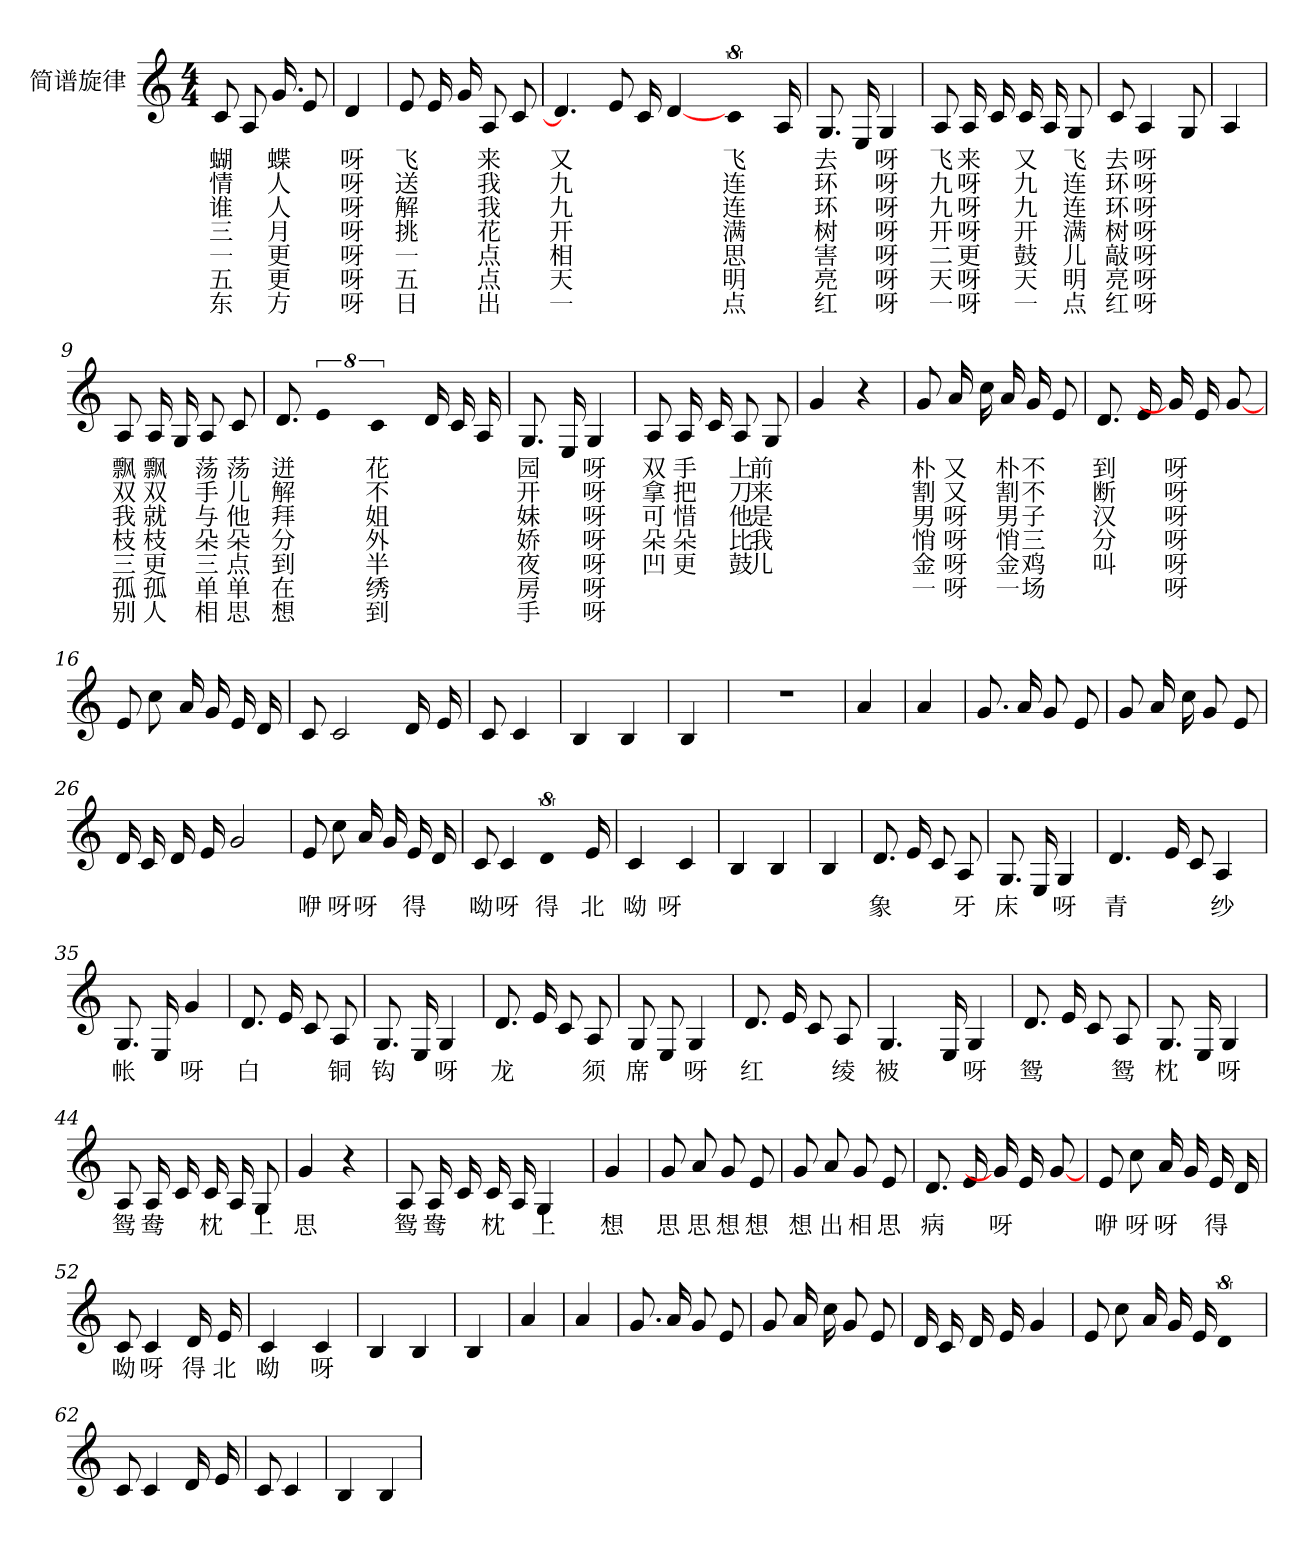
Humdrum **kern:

**kern	**text	**text	**text	**text	**text	**text	**text
*part1	*part1	*part1	*part1	*part1	*part1	*part1	*part1
*staff1	*staff1	*staff1	*staff1	*staff1	*staff1	*staff1	*staff1
*I"简谱旋律	*	*	*	*	*	*	*
*k[]	*	*	*	*	*	*	*
*M4/4	*	*	*	*	*	*	*
=1	=1	=1	=1	=1	=1	=1	=1
8c	蝴	情	谁	三	一	五	东
8A	.	.	.	.	.	.	.
!LO:N:vis=16.	!	!	!	!	!	!	!
16g	蝶	人	人	月	更	更	方
8e	.	.	.	.	.	.	.
=2	=2	=2	=2	=2	=2	=2	=2
4d	呀	呀	呀	呀	呀	呀	呀
=3	=3	=3	=3	=3	=3	=3	=3
8e	飞	送	解	挑	一	五	日
16e	.	.	.	.	.	.	.
16g	.	.	.	.	.	.	.
8A	来	我	我	花	点	点	出
8c	.	.	.	.	.	.	.
=4	=4	=4	=4	=4	=4	=4	=4
4.d]	又	九	九	开	相	天	一
8e	.	.	.	.	.	.	.
16c	.	.	.	.	.	.	.
!LO:N:vis=4	!	!	!	!	!	!	!
[4..d	.	.	.	.	.	.	.
!LO:N:vis=4	!	!	!	!	!	!	!
16%5c	飞	连	连	满	思	明	点
16A	.	.	.	.	.	.	.
=5	=5	=5	=5	=5	=5	=5	=5
8.G	去	环	环	树	害	亮	红
16E	.	.	.	.	.	.	.
4G	呀	呀	呀	呀	呀	呀	呀
=6	=6	=6	=6	=6	=6	=6	=6
8A	飞	九	九	开	二	天	一
16A	来	呀	呀	呀	更	呀	呀
16c	.	.	.	.	.	.	.
16c	又	九	九	开	鼓	天	一
16A	.	.	.	.	.	.	.
8G	飞	连	连	满	儿	明	点
=7	=7	=7	=7	=7	=7	=7	=7
8c	去	环	环	树	敲	亮	红
4A	呀	呀	呀	呀	呀	呀	呀
8G	.	.	.	.	.	.	.
=8	=8	=8	=8	=8	=8	=8	=8
4A	.	.	.	.	.	.	.
=9	=9	=9	=9	=9	=9	=9	=9
8A	飘	双	我	枝	三	孤	别
16A	飘	双	就	枝	更	孤	人
16G	.	.	.	.	.	.	.
8A	荡	手	与	朵	三	单	相
8c	荡	儿	他	朵	点	单	思
=10	=10	=10	=10	=10	=10	=10	=10
8.d	迸	解	拜	分	到	在	想
!LO:N:vis=4	!	!	!	!	!	!	!
16%5e	.	.	.	.	.	.	.
!LO:N:vis=4	!	!	!	!	!	!	!
16%5c	花	不	姐	外	半	绣	到
16d	.	.	.	.	.	.	.
16c	.	.	.	.	.	.	.
16A	.	.	.	.	.	.	.
=11	=11	=11	=11	=11	=11	=11	=11
8.G	园	开	妹	娇	夜	房	手
16E	.	.	.	.	.	.	.
4G	呀	呀	呀	呀	呀	呀	呀
=12	=12	=12	=12	=12	=12	=12	=12
8A	双	拿	可	朵	凹	.	.
16A	手	把	惜	朵	更	.	.
16c	.	.	.	.	.	.	.
8A	上	刀	他	比	鼓	.	.
8G	前	来	是	我	儿	.	.
=13	=13	=13	=13	=13	=13	=13	=13
4g	.	.	.	.	.	.	.
4r	.	.	.	.	.	.	.
=14	=14	=14	=14	=14	=14	=14	=14
8g	朴	割	男	悄	金	一	.
16a	又	又	呀	呀	呀	呀	.
16cc	.	.	.	.	.	.	.
16a	朴	割	男	悄	金	一	.
16g	不	不	子	三	鸡	场	.
8e	.	.	.	.	.	.	.
=15	=15	=15	=15	=15	=15	=15	=15
8.d	到	断	汉	分	叫	.	.
16e	.	.	.	.	.	.	.
16g]	呀	呀	呀	呀	呀	呀	.
16e	.	.	.	.	.	.	.
!LO:N:vis=8	!	!	!	!	!	!	!
[8.g	.	.	.	.	.	.	.
=16	=16	=16	=16	=16	=16	=16	=16
8e	.	.	.	.	.	.	.
8cc	.	.	.	.	.	.	.
16a	.	.	.	.	.	.	.
16g	.	.	.	.	.	.	.
16e	.	.	.	.	.	.	.
16d	.	.	.	.	.	.	.
=17	=17	=17	=17	=17	=17	=17	=17
8c	.	.	.	.	.	.	.
2c	.	.	.	.	.	.	.
16d	.	.	.	.	.	.	.
16e	.	.	.	.	.	.	.
=18	=18	=18	=18	=18	=18	=18	=18
8c	.	.	.	.	.	.	.
4c	.	.	.	.	.	.	.
=19	=19	=19	=19	=19	=19	=19	=19
4B	.	.	.	.	.	.	.
4B	.	.	.	.	.	.	.
=20	=20	=20	=20	=20	=20	=20	=20
4B	.	.	.	.	.	.	.
=21	=21	=21	=21	=21	=21	=21	=21
1r	.	.	.	.	.	.	.
=22	=22	=22	=22	=22	=22	=22	=22
4a	.	.	.	.	.	.	.
=23	=23	=23	=23	=23	=23	=23	=23
4a	.	.	.	.	.	.	.
=24	=24	=24	=24	=24	=24	=24	=24
8.g	.	.	.	.	.	.	.
16a	.	.	.	.	.	.	.
8g	.	.	.	.	.	.	.
8e	.	.	.	.	.	.	.
=25	=25	=25	=25	=25	=25	=25	=25
8g	.	.	.	.	.	.	.
16a	.	.	.	.	.	.	.
16cc	.	.	.	.	.	.	.
8g	.	.	.	.	.	.	.
8e	.	.	.	.	.	.	.
=26	=26	=26	=26	=26	=26	=26	=26
16d	.	.	.	.	.	.	.
16c	.	.	.	.	.	.	.
16d	.	.	.	.	.	.	.
16e	.	.	.	.	.	.	.
2g	.	.	.	.	.	.	.
=27	=27	=27	=27	=27	=27	=27	=27
8e	咿	.	.	.	.	.	.
8cc	呀	.	.	.	.	.	.
16a	呀	.	.	.	.	.	.
16g	.	.	.	.	.	.	.
16e	得	.	.	.	.	.	.
16d	.	.	.	.	.	.	.
=28	=28	=28	=28	=28	=28	=28	=28
8c	呦	.	.	.	.	.	.
4c	呀	.	.	.	.	.	.
!LO:N:vis=4	!	!	!	!	!	!	!
16%5d	得	.	.	.	.	.	.
16e	北	.	.	.	.	.	.
=29	=29	=29	=29	=29	=29	=29	=29
!LO:N:vis=4	!	!	!	!	!	!	!
4.c	呦	.	.	.	.	.	.
4c	呀	.	.	.	.	.	.
=30	=30	=30	=30	=30	=30	=30	=30
4B	.	.	.	.	.	.	.
4B	.	.	.	.	.	.	.
=31	=31	=31	=31	=31	=31	=31	=31
4B	.	.	.	.	.	.	.
=32	=32	=32	=32	=32	=32	=32	=32
8.d	象	.	.	.	.	.	.
16e	.	.	.	.	.	.	.
8c	.	.	.	.	.	.	.
8A	牙	.	.	.	.	.	.
=33	=33	=33	=33	=33	=33	=33	=33
8.G	床	.	.	.	.	.	.
16E	.	.	.	.	.	.	.
4G	呀	.	.	.	.	.	.
=34	=34	=34	=34	=34	=34	=34	=34
!LO:N:vis=4.	!	!	!	!	!	!	!
4..d	青	.	.	.	.	.	.
16e	.	.	.	.	.	.	.
8c	.	.	.	.	.	.	.
!LO:N:vis=4	!	!	!	!	!	!	!
4.A	纱	.	.	.	.	.	.
=35	=35	=35	=35	=35	=35	=35	=35
8.G	帐	.	.	.	.	.	.
16E	.	.	.	.	.	.	.
4g	呀	.	.	.	.	.	.
=36	=36	=36	=36	=36	=36	=36	=36
8.d	白	.	.	.	.	.	.
16e	.	.	.	.	.	.	.
8c	.	.	.	.	.	.	.
8A	铜	.	.	.	.	.	.
=37	=37	=37	=37	=37	=37	=37	=37
8.G	钩	.	.	.	.	.	.
16E	.	.	.	.	.	.	.
4G	呀	.	.	.	.	.	.
=38	=38	=38	=38	=38	=38	=38	=38
8.d	龙	.	.	.	.	.	.
16e	.	.	.	.	.	.	.
8c	.	.	.	.	.	.	.
8A	须	.	.	.	.	.	.
=39	=39	=39	=39	=39	=39	=39	=39
8G	席	.	.	.	.	.	.
8E	.	.	.	.	.	.	.
4G	呀	.	.	.	.	.	.
=40	=40	=40	=40	=40	=40	=40	=40
8.d	红	.	.	.	.	.	.
16e	.	.	.	.	.	.	.
8c	.	.	.	.	.	.	.
8A	绫	.	.	.	.	.	.
=41	=41	=41	=41	=41	=41	=41	=41
!LO:N:vis=4.	!	!	!	!	!	!	!
4..G	被	.	.	.	.	.	.
16E	.	.	.	.	.	.	.
4G	呀	.	.	.	.	.	.
=42	=42	=42	=42	=42	=42	=42	=42
8.d	鸳	.	.	.	.	.	.
16e	.	.	.	.	.	.	.
8c	.	.	.	.	.	.	.
8A	鸳	.	.	.	.	.	.
=43	=43	=43	=43	=43	=43	=43	=43
8.G	枕	.	.	.	.	.	.
16E	.	.	.	.	.	.	.
4G	呀	.	.	.	.	.	.
=44	=44	=44	=44	=44	=44	=44	=44
8A	鸳	.	.	.	.	.	.
16A	鸯	.	.	.	.	.	.
16c	.	.	.	.	.	.	.
16c	枕	.	.	.	.	.	.
16A	.	.	.	.	.	.	.
8G	上	.	.	.	.	.	.
=45	=45	=45	=45	=45	=45	=45	=45
4g	思	.	.	.	.	.	.
4r	.	.	.	.	.	.	.
=46	=46	=46	=46	=46	=46	=46	=46
8A	鸳	.	.	.	.	.	.
16A	鸯	.	.	.	.	.	.
16c	.	.	.	.	.	.	.
16c	枕	.	.	.	.	.	.
16A	.	.	.	.	.	.	.
!LO:N:vis=4	!	!	!	!	!	!	!
4.G	上	.	.	.	.	.	.
=47	=47	=47	=47	=47	=47	=47	=47
4g	想	.	.	.	.	.	.
=48	=48	=48	=48	=48	=48	=48	=48
8g	思	.	.	.	.	.	.
8a	思	.	.	.	.	.	.
8g	想	.	.	.	.	.	.
8e	想	.	.	.	.	.	.
=49	=49	=49	=49	=49	=49	=49	=49
8g	想	.	.	.	.	.	.
8a	出	.	.	.	.	.	.
8g	相	.	.	.	.	.	.
8e	思	.	.	.	.	.	.
=50	=50	=50	=50	=50	=50	=50	=50
8.d	病	.	.	.	.	.	.
16e	.	.	.	.	.	.	.
16g]	呀	.	.	.	.	.	.
16e	.	.	.	.	.	.	.
!LO:N:vis=8	!	!	!	!	!	!	!
[8.g	.	.	.	.	.	.	.
=51	=51	=51	=51	=51	=51	=51	=51
8e	咿	.	.	.	.	.	.
8cc	呀	.	.	.	.	.	.
16a	呀	.	.	.	.	.	.
16g	.	.	.	.	.	.	.
16e	得	.	.	.	.	.	.
16d	.	.	.	.	.	.	.
=52	=52	=52	=52	=52	=52	=52	=52
8c	呦	.	.	.	.	.	.
4c	呀	.	.	.	.	.	.
16d	得	.	.	.	.	.	.
16e	北	.	.	.	.	.	.
=53	=53	=53	=53	=53	=53	=53	=53
!LO:N:vis=4	!	!	!	!	!	!	!
4.c	呦	.	.	.	.	.	.
4c	呀	.	.	.	.	.	.
=54	=54	=54	=54	=54	=54	=54	=54
4B	.	.	.	.	.	.	.
4B	.	.	.	.	.	.	.
=55	=55	=55	=55	=55	=55	=55	=55
4B	.	.	.	.	.	.	.
=56	=56	=56	=56	=56	=56	=56	=56
4a	.	.	.	.	.	.	.
=57	=57	=57	=57	=57	=57	=57	=57
4a	.	.	.	.	.	.	.
=58	=58	=58	=58	=58	=58	=58	=58
8.g	.	.	.	.	.	.	.
16a	.	.	.	.	.	.	.
8g	.	.	.	.	.	.	.
8e	.	.	.	.	.	.	.
=59	=59	=59	=59	=59	=59	=59	=59
8g	.	.	.	.	.	.	.
16a	.	.	.	.	.	.	.
16cc	.	.	.	.	.	.	.
8g	.	.	.	.	.	.	.
8e	.	.	.	.	.	.	.
=60	=60	=60	=60	=60	=60	=60	=60
16d	.	.	.	.	.	.	.
16c	.	.	.	.	.	.	.
16d	.	.	.	.	.	.	.
16e	.	.	.	.	.	.	.
4g	.	.	.	.	.	.	.
=61	=61	=61	=61	=61	=61	=61	=61
8e	.	.	.	.	.	.	.
8cc	.	.	.	.	.	.	.
16a	.	.	.	.	.	.	.
16g	.	.	.	.	.	.	.
16e	.	.	.	.	.	.	.
!LO:N:vis=4	!	!	!	!	!	!	!
16%5d	.	.	.	.	.	.	.
=62	=62	=62	=62	=62	=62	=62	=62
8c	.	.	.	.	.	.	.
4c	.	.	.	.	.	.	.
16d	.	.	.	.	.	.	.
16e	.	.	.	.	.	.	.
=63	=63	=63	=63	=63	=63	=63	=63
8c	.	.	.	.	.	.	.
4c	.	.	.	.	.	.	.
=64	=64	=64	=64	=64	=64	=64	=64
4B	.	.	.	.	.	.	.
4B	.	.	.	.	.	.	.
=	=	=	=	=	=	=	=
*-	*-	*-	*-	*-	*-	*-	*-
